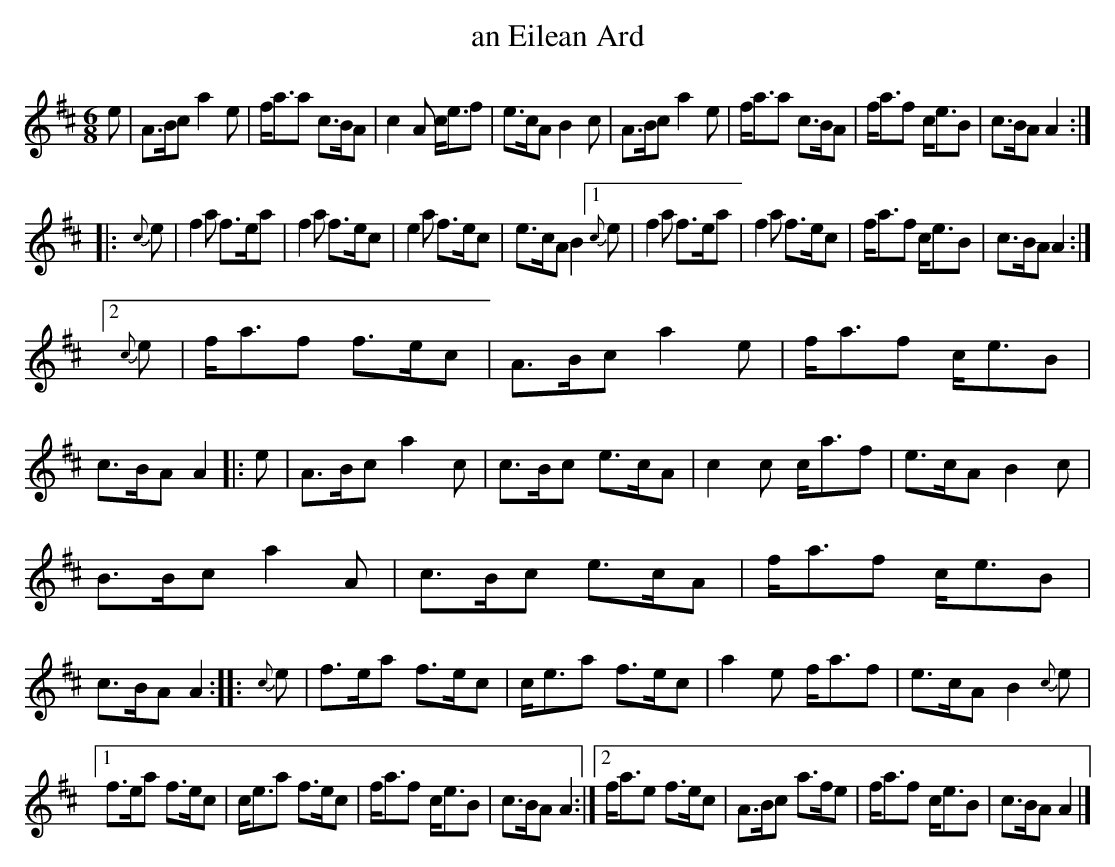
X:1
T: an Eilean Ard
M: 6/8
L: 1/8
K: Amix
e |\
A>Bc a2e | f<aa c>BA |\
c2A c<ef | e>cA B2c |\
A>Bc a2e | f<aa c>BA |\
f<af c<eB | c>BA A2 :|
|: {c}e |\
f2a f>ea | f2a f>ec |\
e2a f>ec | e>cA B2 [1 {c}e |\
f2a f>ea | f2a f>ec |\
f<af c<eB | c>BA A2 :|
[2 {c}e |\
f<af f>ec | A>Bc a2e |\
f<af c<eB | c>BA A2 |: e |\
A>Bc a2c | c>Bc e>cA |\
c2c c<af | e>cA B2c |
B>Bc a2A | c>Bc e>cA |\
f<af c<eB | c>BA A2 :: {c}e |\
f>ea f>ec | c<ea  f>ec |\
a2e f<af | e>cA B2{c}e |
[1 f>ea f>ec | c<ea f>ec |\
f<af c<eB | c>BA A2 :|\
[2 f<ae f>ec | A>Bc a>fe |\
f<af c<eB | c>BA A2 |]
